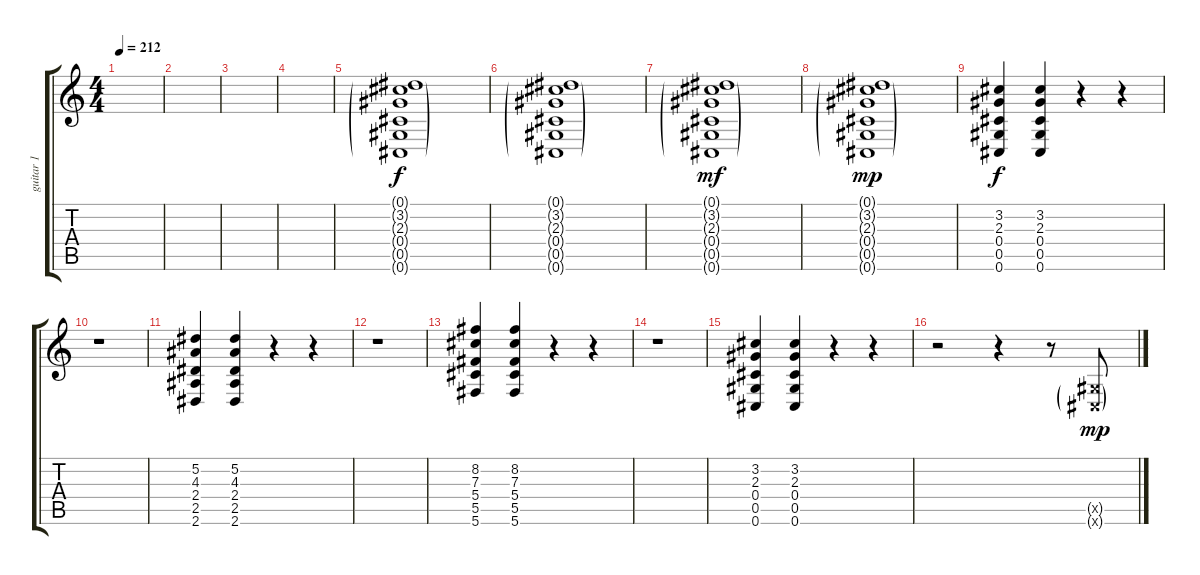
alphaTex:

\track ("guitar 1" "guitar 1") {instrument overdrivenguitar}
\staff {score tabs}
\tuning (Eb4 Bb3 Gb3 Db3 Ab2 Db2) {hide}
\ts (4 4)
\tempo 212
\clef g2
\ks c
|
|
|
|
(0.1{g} 3.2{g} 2.3{g} 0.4{g} 0.5{g} 0.6{g}).1 |
(0.1{g} 3.2{g} 2.3{g} 0.4{g} 0.5{g} 0.6{g}).1 |
(0.1{g} 3.2{g} 2.3{g} 0.4{g} 0.5{g} 0.6{g}).1{dy mf} |
(0.1{g} 3.2{g} 2.3{g} 0.4{g} 0.5{g} 0.6{g}).1{dy mp} |
(3.2 2.3 0.4 0.5 0.6).4{dy f} (3.2 2.3 0.4 0.5 0.6).4 r.4 r.4 |
r.1 |
(5.2 4.3 2.4 2.5 2.6).4 (5.2 4.3 2.4 2.5 2.6).4 r.4 r.4 |
r.1 |
(8.2 7.3 5.4 5.5 5.6).4 (8.2 7.3 5.4 5.5 5.6).4 r.4 r.4 |
r.1 |
(3.2 2.3 0.4 0.5 0.6).4 (3.2 2.3 0.4 0.5 0.6).4 r.4 r.4 |
r.2 r.4 r.8 (0.5{g x} 0.6{g x}).8{dy mp}
